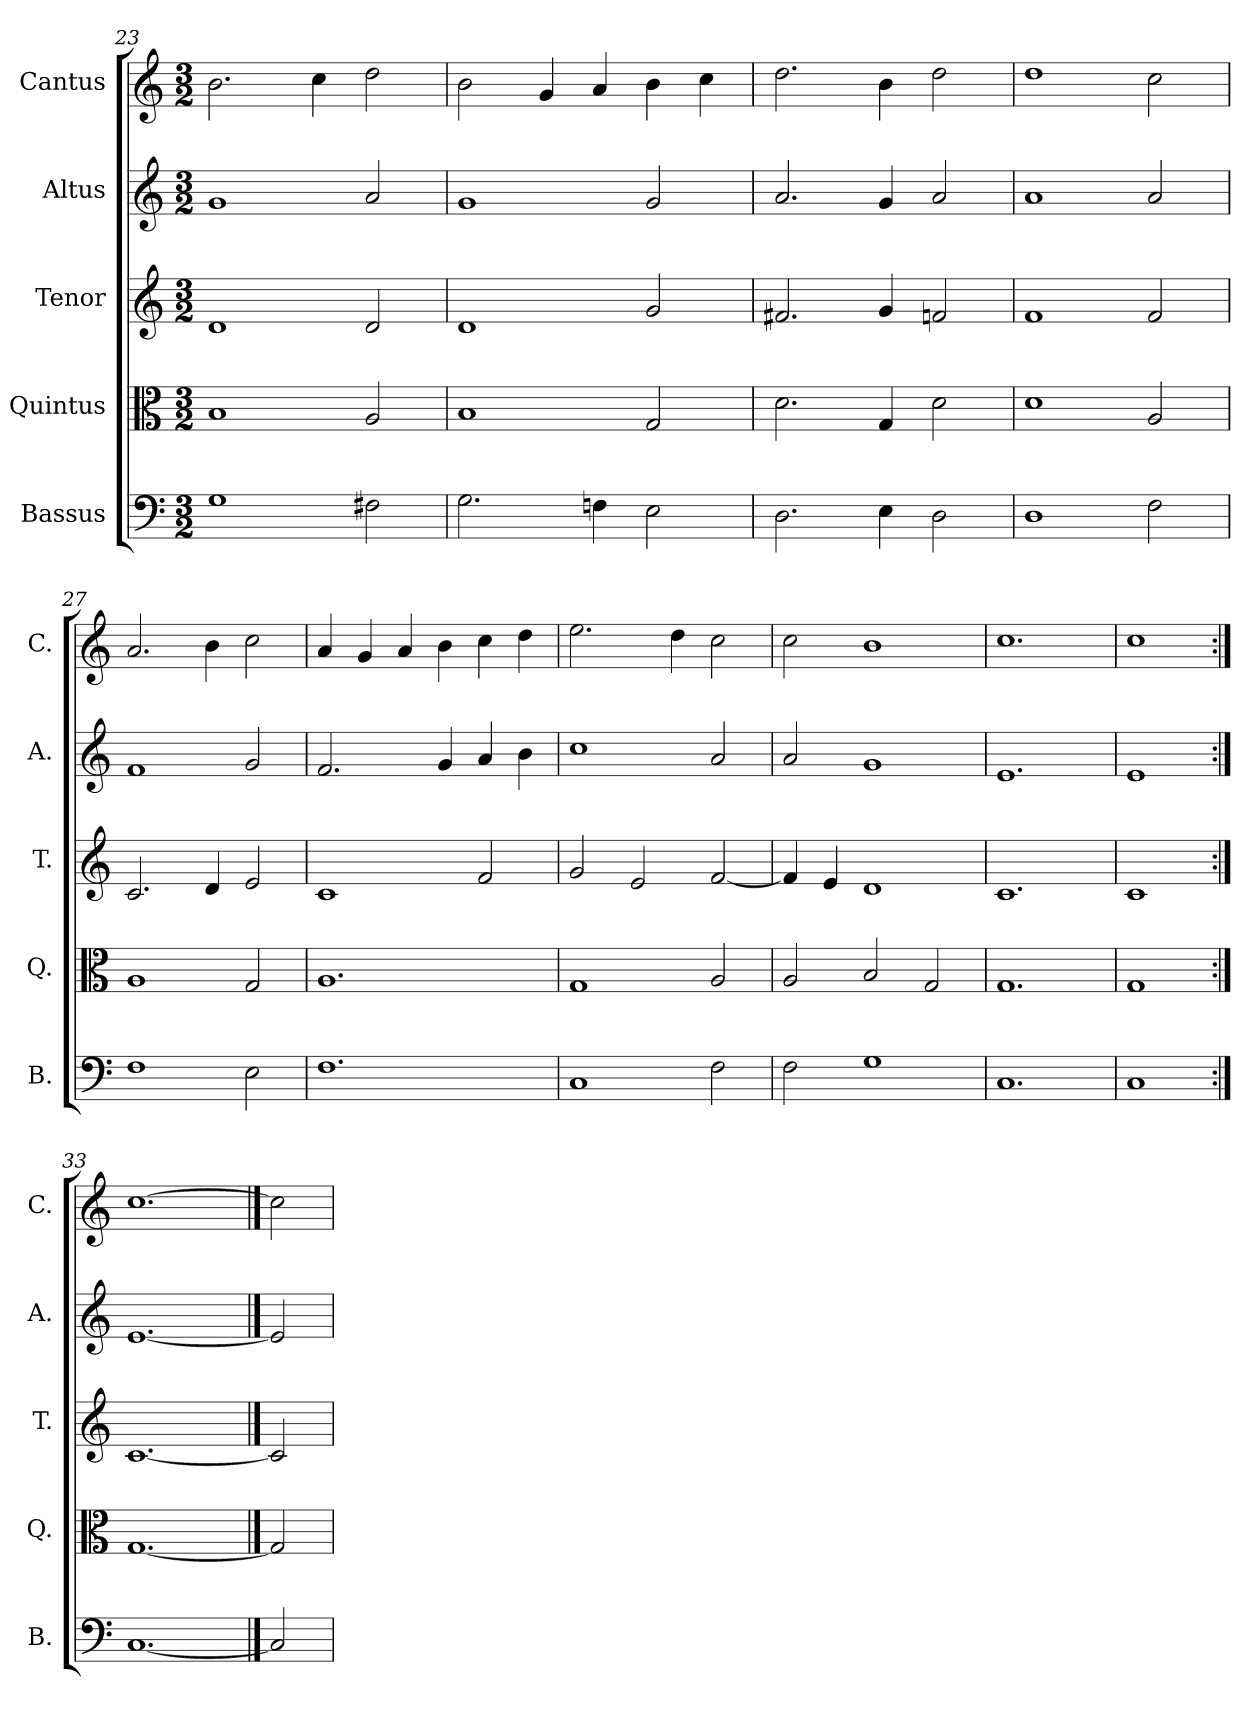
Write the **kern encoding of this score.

**kern	**kern	**kern	**kern	**kern
*part5	*part4	*part3	*part2	*part1
*staff5	*staff4	*staff3	*staff2	*staff1
*I"Bassus	*I"Quintus	*I"Tenor	*I"Altus	*I"Cantus
*I'B.	*I'Q.	*I'T.	*I'A.	*I'C.
*clefF4	*clefC3	*clefG2	*clefG2	*clefG2
*k[]	*k[]	*k[]	*k[]	*k[]
*C:	*C:	*C:	*C:	*C:
*M3/2	*M3/2	*M3/2	*M3/2	*M3/2
=23	=23	=23	=23	=23
1G\	1B/	1d/	1g/	2.b\
.	.	.	.	4cc\
2F#X\	2A/	2d/	2a/	2dd\
=24	=24	=24	=24	=24
2.G\	1B/	1d/	1g/	2b\
.	.	.	.	4g/
4Fn\	.	.	.	4a/
2E\	2G/	2g/	2g/	4b\
.	.	.	.	4cc\
=25	=25	=25	=25	=25
2.D\	2.d\	2.f#X/	2.a/	2.dd\
4E\	4G/	4g/	4g/	4b\
2D\	2d\	2fn/	2a/	2dd\
=26	=26	=26	=26	=26
1D\	1d\	1f/	1a/	1dd\
2F\	2A/	2f/	2a/	2cc\
!!LO:LB:g=z
=27	=27	=27	=27	=27
1F\	1A/	2.c/	1f/	2.a/
.	.	4d/	.	4b\
2E\	2G/	2e/	2g/	2cc\
=28	=28	=28	=28	=28
1.F\	1.A/	1c/	2.f/	4a/
.	.	.	.	4g/
.	.	.	.	4a/
.	.	.	4g/	4b\
.	.	2f/	4a/	4cc\
.	.	.	4b\	4dd\
=29	=29	=29	=29	=29
1C/	1G/	2g/	1cc\	2.ee\
.	.	2e/	.	.
.	.	.	.	4dd\
2F\	2A/	[2f/	2a/	2cc\
=30	=30	=30	=30	=30
2F\	2A/	4f/]	2a/	2cc\
.	.	4e/	.	.
1G\	2B/	1d/	1g/	1b\
.	2G/	.	.	.
=31	=31	=31	=31	=31
1.C/	1.G/	1.c/	1.e/	1.cc\
=32	=32	=32	=32	=32
1C/	1G/	1c/	1e/	1cc\
=33:|!	=33:|!	=33:|!	=33:|!	=33:|!
[1.C/	[1.G/	[1.c/	[1.e/	[1.cc\
==34	==34	==34	==34	==34
2C/]	2G/]	2c/]	2e/]	2cc\]
=	=	=	=	=
*-	*-	*-	*-	*-
